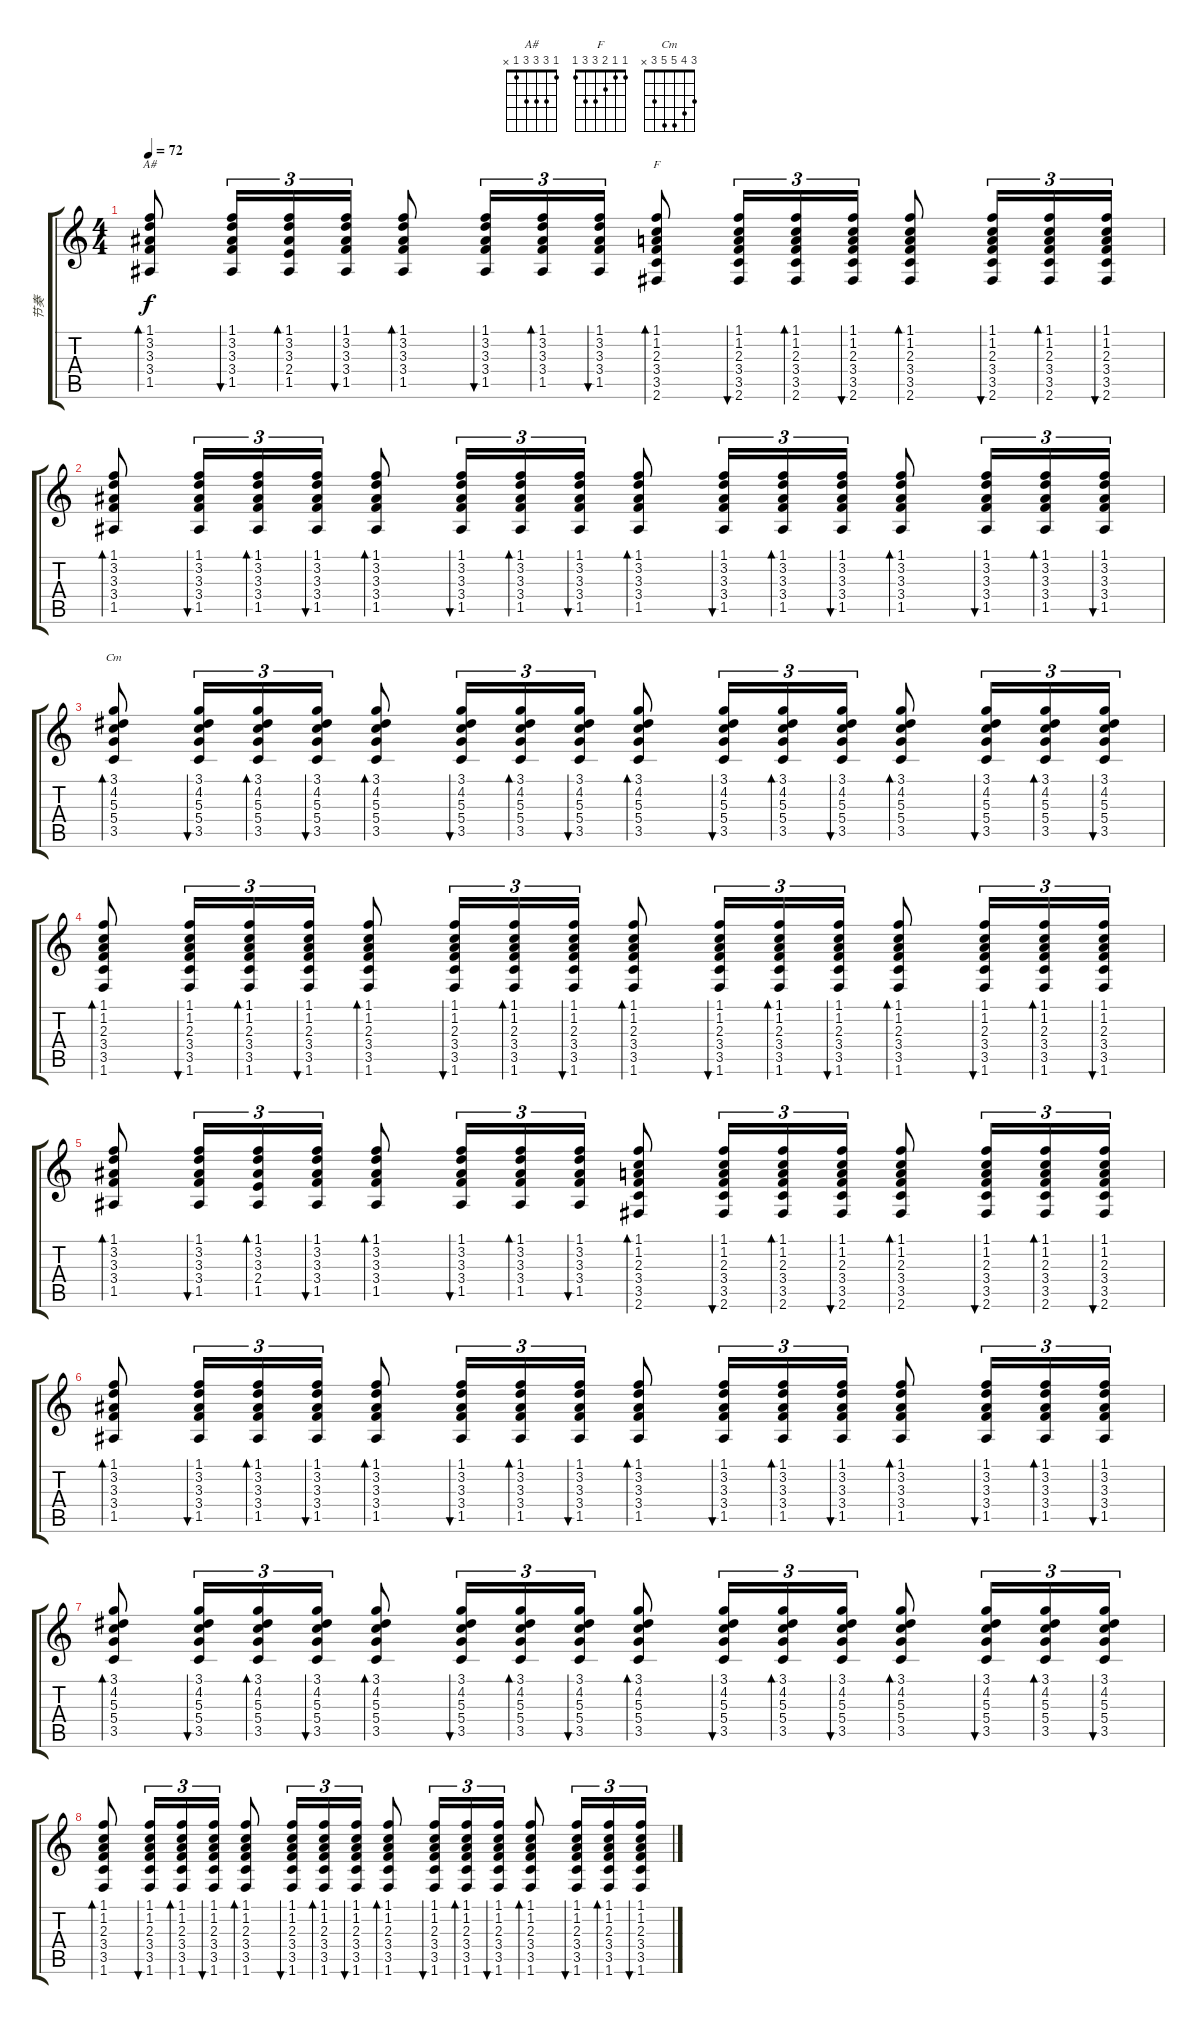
\track ("节奏" "节奏") {instrument acousticguitarsteel}
\staff {score tabs}
\tuning (E4 B3 G3 D3 A2 E2) {hide}
\chord ("A#" 1 3 3 3 1 x)
\chord ("F" 1 1 2 3 3 1)
\chord ("Cm" 3 4 5 5 3 x)
\ts (4 4)
\tempo 72
\clef g2
\ks c
(1.1 3.2 3.3 3.4 1.5).8{bd 30 ch "A#" dy f} (1.1 3.2 3.3 3.4 1.5).16{tu (3 2) bu 30} (1.1 3.2 3.3 2.4 1.5).16{tu (3 2) bd 30} (1.1 3.2 3.3 3.4 1.5).16{tu (3 2) bu 30} (1.1 3.2 3.3 3.4 1.5).8{bd 30} (1.1 3.2 3.3 3.4 1.5).16{tu (3 2) bu 30} (1.1 3.2 3.3 3.4 1.5).16{tu (3 2) bd 30} (1.1 3.2 3.3 3.4 1.5).16{tu (3 2) bu 30} (1.1 1.2 2.3 3.4 3.5 2.6).8{bd 30 ch "F"} (1.1 1.2 2.3 3.4 3.5 2.6).16{tu (3 2) bu 30} (1.1 1.2 2.3 3.4 3.5 2.6).16{tu (3 2) bd 30} (1.1 1.2 2.3 3.4 3.5 2.6).16{tu (3 2) bu 30} (1.1 1.2 2.3 3.4 3.5 2.6).8{bd 30} (1.1 1.2 2.3 3.4 3.5 2.6).16{tu (3 2) bu 30} (1.1 1.2 2.3 3.4 3.5 2.6).16{tu (3 2) bd 30} (1.1 1.2 2.3 3.4 3.5 2.6).16{tu (3 2) bu 30} |
(1.1 3.2 3.3 3.4 1.5).8{bd 30} (1.1 3.2 3.3 3.4 1.5).16{tu (3 2) bu 30} (1.1 3.2 3.3 3.4 1.5).16{tu (3 2) bd 30} (1.1 3.2 3.3 3.4 1.5).16{tu (3 2) bu 30} (1.1 3.2 3.3 3.4 1.5).8{bd 30} (1.1 3.2 3.3 3.4 1.5).16{tu (3 2) bu 30} (1.1 3.2 3.3 3.4 1.5).16{tu (3 2) bd 30} (1.1 3.2 3.3 3.4 1.5).16{tu (3 2) bu 30} (1.1 3.2 3.3 3.4 1.5).8{bd 30} (1.1 3.2 3.3 3.4 1.5).16{tu (3 2) bu 30} (1.1 3.2 3.3 3.4 1.5).16{tu (3 2) bd 30} (1.1 3.2 3.3 3.4 1.5).16{tu (3 2) bu 30} (1.1 3.2 3.3 3.4 1.5).8{bd 30} (1.1 3.2 3.3 3.4 1.5).16{tu (3 2) bu 30} (1.1 3.2 3.3 3.4 1.5).16{tu (3 2) bd 30} (1.1 3.2 3.3 3.4 1.5).16{tu (3 2) bu 30} |
(3.1 4.2 5.3 5.4 3.5).8{bd 30 ch "Cm"} (3.1 4.2 5.3 5.4 3.5).16{tu (3 2) bu 30} (3.1 4.2 5.3 5.4 3.5).16{tu (3 2) bd 30} (3.1 4.2 5.3 5.4 3.5).16{tu (3 2) bu 30} (3.1 4.2 5.3 5.4 3.5).8{bd 30} (3.1 4.2 5.3 5.4 3.5).16{tu (3 2) bu 30} (3.1 4.2 5.3 5.4 3.5).16{tu (3 2) bd 30} (3.1 4.2 5.3 5.4 3.5).16{tu (3 2) bu 30} (3.1 4.2 5.3 5.4 3.5).8{bd 30} (3.1 4.2 5.3 5.4 3.5).16{tu (3 2) bu 30} (3.1 4.2 5.3 5.4 3.5).16{tu (3 2) bd 30} (3.1 4.2 5.3 5.4 3.5).16{tu (3 2) bu 30} (3.1 4.2 5.3 5.4 3.5).8{bd 30} (3.1 4.2 5.3 5.4 3.5).16{tu (3 2) bu 30} (3.1 4.2 5.3 5.4 3.5).16{tu (3 2) bd 30} (3.1 4.2 5.3 5.4 3.5).16{tu (3 2) bu 30} |
(1.1 1.2 2.3 3.4 3.5 1.6).8{bd 30} (1.1 1.2 2.3 3.4 3.5 1.6).16{tu (3 2) bu 30} (1.1 1.2 2.3 3.4 3.5 1.6).16{tu (3 2) bd 30} (1.1 1.2 2.3 3.4 3.5 1.6).16{tu (3 2) bu 30} (1.1 1.2 2.3 3.4 3.5 1.6).8{bd 30} (1.1 1.2 2.3 3.4 3.5 1.6).16{tu (3 2) bu 30} (1.1 1.2 2.3 3.4 3.5 1.6).16{tu (3 2) bd 30} (1.1 1.2 2.3 3.4 3.5 1.6).16{tu (3 2) bu 30} (1.1 1.2 2.3 3.4 3.5 1.6).8{bd 30} (1.1 1.2 2.3 3.4 3.5 1.6).16{tu (3 2) bu 30} (1.1 1.2 2.3 3.4 3.5 1.6).16{tu (3 2) bd 30} (1.1 1.2 2.3 3.4 3.5 1.6).16{tu (3 2) bu 30} (1.1 1.2 2.3 3.4 3.5 1.6).8{bd 30} (1.1 1.2 2.3 3.4 3.5 1.6).16{tu (3 2) bu 30} (1.1 1.2 2.3 3.4 3.5 1.6).16{tu (3 2) bd 30} (1.1 1.2 2.3 3.4 3.5 1.6).16{tu (3 2) bu 30} |
(1.1 3.2 3.3 3.4 1.5).8{bd 30} (1.1 3.2 3.3 3.4 1.5).16{tu (3 2) bu 30} (1.1 3.2 3.3 2.4 1.5).16{tu (3 2) bd 30} (1.1 3.2 3.3 3.4 1.5).16{tu (3 2) bu 30} (1.1 3.2 3.3 3.4 1.5).8{bd 30} (1.1 3.2 3.3 3.4 1.5).16{tu (3 2) bu 30} (1.1 3.2 3.3 3.4 1.5).16{tu (3 2) bd 30} (1.1 3.2 3.3 3.4 1.5).16{tu (3 2) bu 30} (1.1 1.2 2.3 3.4 3.5 2.6).8{bd 30} (1.1 1.2 2.3 3.4 3.5 2.6).16{tu (3 2) bu 30} (1.1 1.2 2.3 3.4 3.5 2.6).16{tu (3 2) bd 30} (1.1 1.2 2.3 3.4 3.5 2.6).16{tu (3 2) bu 30} (1.1 1.2 2.3 3.4 3.5 2.6).8{bd 30} (1.1 1.2 2.3 3.4 3.5 2.6).16{tu (3 2) bu 30} (1.1 1.2 2.3 3.4 3.5 2.6).16{tu (3 2) bd 30} (1.1 1.2 2.3 3.4 3.5 2.6).16{tu (3 2) bu 30} |
(1.1 3.2 3.3 3.4 1.5).8{bd 30} (1.1 3.2 3.3 3.4 1.5).16{tu (3 2) bu 30} (1.1 3.2 3.3 3.4 1.5).16{tu (3 2) bd 30} (1.1 3.2 3.3 3.4 1.5).16{tu (3 2) bu 30} (1.1 3.2 3.3 3.4 1.5).8{bd 30} (1.1 3.2 3.3 3.4 1.5).16{tu (3 2) bu 30} (1.1 3.2 3.3 3.4 1.5).16{tu (3 2) bd 30} (1.1 3.2 3.3 3.4 1.5).16{tu (3 2) bu 30} (1.1 3.2 3.3 3.4 1.5).8{bd 30} (1.1 3.2 3.3 3.4 1.5).16{tu (3 2) bu 30} (1.1 3.2 3.3 3.4 1.5).16{tu (3 2) bd 30} (1.1 3.2 3.3 3.4 1.5).16{tu (3 2) bu 30} (1.1 3.2 3.3 3.4 1.5).8{bd 30} (1.1 3.2 3.3 3.4 1.5).16{tu (3 2) bu 30} (1.1 3.2 3.3 3.4 1.5).16{tu (3 2) bd 30} (1.1 3.2 3.3 3.4 1.5).16{tu (3 2) bu 30} |
(3.1 4.2 5.3 5.4 3.5).8{bd 30} (3.1 4.2 5.3 5.4 3.5).16{tu (3 2) bu 30} (3.1 4.2 5.3 5.4 3.5).16{tu (3 2) bd 30} (3.1 4.2 5.3 5.4 3.5).16{tu (3 2) bu 30} (3.1 4.2 5.3 5.4 3.5).8{bd 30} (3.1 4.2 5.3 5.4 3.5).16{tu (3 2) bu 30} (3.1 4.2 5.3 5.4 3.5).16{tu (3 2) bd 30} (3.1 4.2 5.3 5.4 3.5).16{tu (3 2) bu 30} (3.1 4.2 5.3 5.4 3.5).8{bd 30} (3.1 4.2 5.3 5.4 3.5).16{tu (3 2) bu 30} (3.1 4.2 5.3 5.4 3.5).16{tu (3 2) bd 30} (3.1 4.2 5.3 5.4 3.5).16{tu (3 2) bu 30} (3.1 4.2 5.3 5.4 3.5).8{bd 30} (3.1 4.2 5.3 5.4 3.5).16{tu (3 2) bu 30} (3.1 4.2 5.3 5.4 3.5).16{tu (3 2) bd 30} (3.1 4.2 5.3 5.4 3.5).16{tu (3 2) bu 30} |
(1.1 1.2 2.3 3.4 3.5 1.6).8{bd 30} (1.1 1.2 2.3 3.4 3.5 1.6).16{tu (3 2) bu 30} (1.1 1.2 2.3 3.4 3.5 1.6).16{tu (3 2) bd 30} (1.1 1.2 2.3 3.4 3.5 1.6).16{tu (3 2) bu 30} (1.1 1.2 2.3 3.4 3.5 1.6).8{bd 30} (1.1 1.2 2.3 3.4 3.5 1.6).16{tu (3 2) bu 30} (1.1 1.2 2.3 3.4 3.5 1.6).16{tu (3 2) bd 30} (1.1 1.2 2.3 3.4 3.5 1.6).16{tu (3 2) bu 30} (1.1 1.2 2.3 3.4 3.5 1.6).8{bd 30} (1.1 1.2 2.3 3.4 3.5 1.6).16{tu (3 2) bu 30} (1.1 1.2 2.3 3.4 3.5 1.6).16{tu (3 2) bd 30} (1.1 1.2 2.3 3.4 3.5 1.6).16{tu (3 2) bu 30} (1.1 1.2 2.3 3.4 3.5 1.6).8{bd 30} (1.1 1.2 2.3 3.4 3.5 1.6).16{tu (3 2) bu 30} (1.1 1.2 2.3 3.4 3.5 1.6).16{tu (3 2) bd 30} (1.1 1.2 2.3 3.4 3.5 1.6).16{tu (3 2) bu 30}
